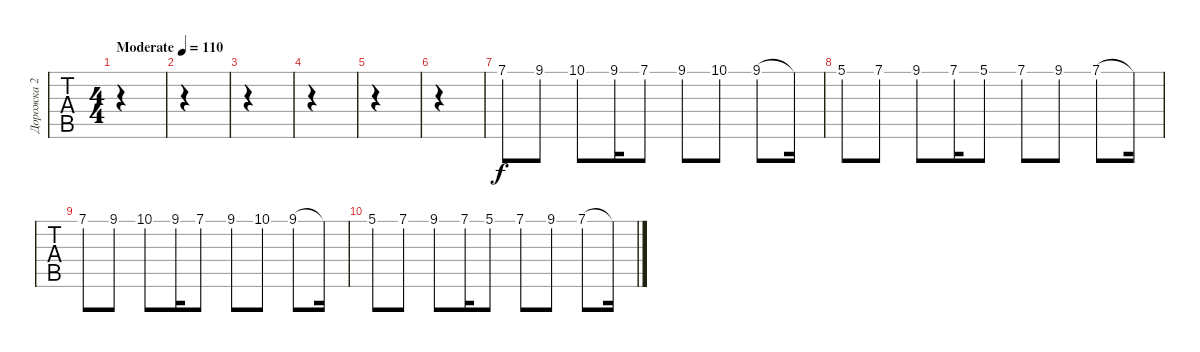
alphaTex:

\track ("Дорожка 2" "Дорожка 2") {instrument acousticguitarsteel}
\staff {tabs}
\tuning (E4 B3 G3 D3 A2 D2) {hide}
\ts (4 4)
\tempo (110 "Moderate")
\clef g2
\ks c
|
|
|
|
|
|
7.1.8 9.1.8 10.1.8 9.1.16 7.1.8 9.1.8 10.1.8 9.1.8 9.1{t}.16 |
5.1.8 7.1.8 9.1.8 7.1.16 5.1.8 7.1.8 9.1.8 7.1.8 7.1{t}.16 |
7.1.8 9.1.8 10.1.8 9.1.16 7.1.8 9.1.8 10.1.8 9.1.8 9.1{t}.16 |
5.1.8 7.1.8 9.1.8 7.1.16 5.1.8 7.1.8 9.1.8 7.1.8 7.1{t}.16
